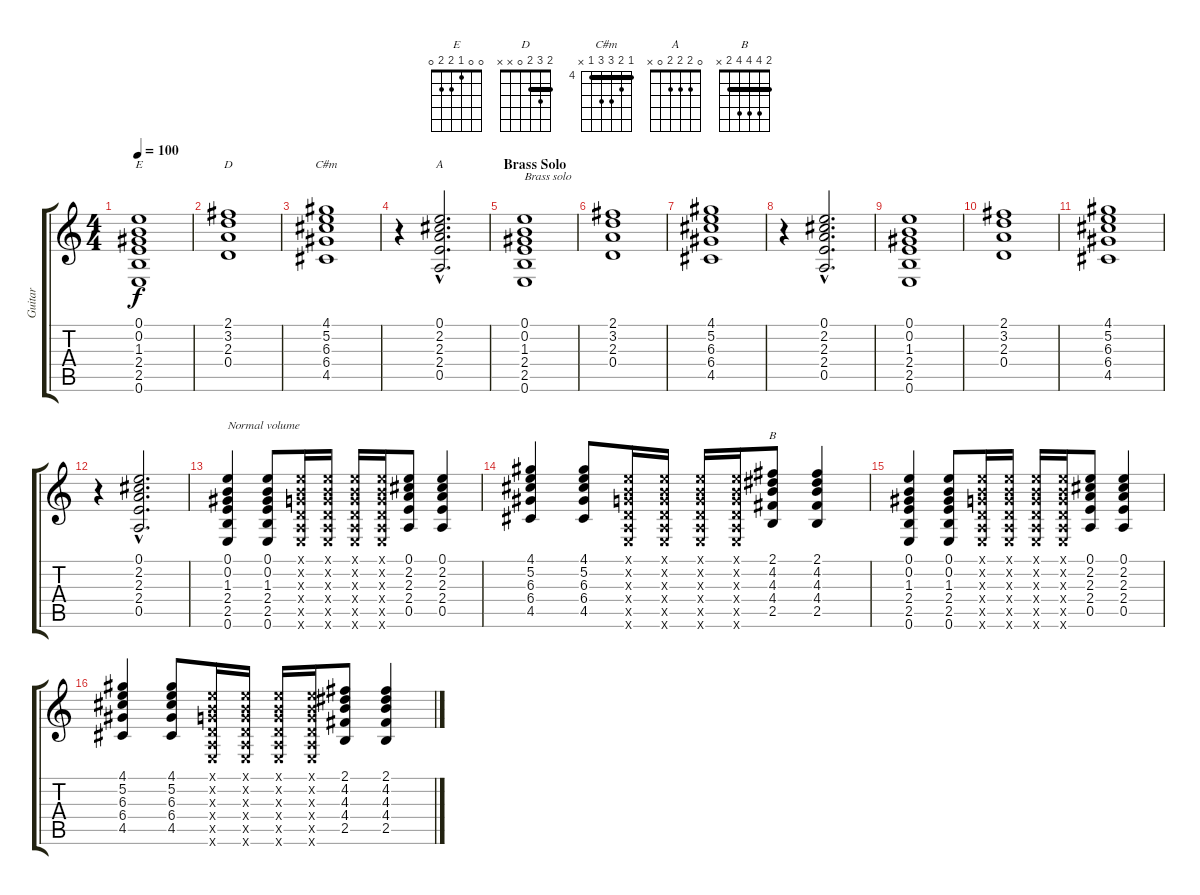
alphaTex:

\track ("Guitar" "Guitar") {instrument overdrivenguitar}
\staff {score tabs}
\tuning (E4 B3 G3 D3 A2 E2) {hide}
\chord ("E" 0 0 1 2 2 0)
\chord ("D" 2 3 2 0 x x) {barre 2}
\chord ("C#m" 4 5 6 6 4 x) {firstfret 4 barre 4}
\chord ("A" 0 2 2 2 0 x)
\chord ("B" 2 4 4 4 2 x) {barre 2}
\ts (4 4)
\tempo 100
\clef g2
\ks c
(0.1 0.2 1.3 2.4 2.5 0.6).1{ch "E" dy f} |
(2.1 3.2 2.3 0.4).1{ch "D"} |
(4.1 5.2 6.3 6.4 4.5).1{ch "C#m"} |
r.4 (0.1{hac} 2.2{hac} 2.3{hac} 2.4{hac} 0.5{hac}).2{d ch "A"} |
\section ("" "Brass Solo")
(0.1 0.2 1.3 2.4 2.5 0.6).1{txt "Brass solo"} |
(2.1 3.2 2.3 0.4).1 |
(4.1 5.2 6.3 6.4 4.5).1 |
r.4 (0.1{hac} 2.2{hac} 2.3{hac} 2.4{hac} 0.5{hac}).2{d} |
(0.1 0.2 1.3 2.4 2.5 0.6).1 |
(2.1 3.2 2.3 0.4).1 |
(4.1 5.2 6.3 6.4 4.5).1 |
r.4 (0.1{hac} 2.2{hac} 2.3{hac} 2.4{hac} 0.5{hac}).2{d} |
(0.1 0.2 1.3 2.4 2.5 0.6).4{txt "Normal volume" volume 13} (0.1 0.2 1.3 2.4 2.5 0.6).8 (0.1{x} 0.2{x} 0.3{x} 0.4{x} 0.5{x} 0.6{x}).16 (0.1{x} 0.2{x} 0.3{x} 0.4{x} 0.5{x} 0.6{x}).16 (0.1{x} 0.2{x} 0.3{x} 0.4{x} 0.5{x} 0.6{x}).16 (0.1{x} 0.2{x} 0.3{x} 0.4{x} 0.5{x} 0.6{x}).16 (0.1 2.2 2.3 2.4 0.5).8 (0.1 2.2 2.3 2.4 0.5).4 |
(4.1 5.2 6.3 6.4 4.5).4 (4.1 5.2 6.3 6.4 4.5).8 (0.1{x} 0.2{x} 0.3{x} 0.4{x} 0.5{x} 0.6{x}).16 (0.1{x} 0.2{x} 0.3{x} 0.4{x} 0.5{x} 0.6{x}).16 (0.1{x} 0.2{x} 0.3{x} 0.4{x} 0.5{x} 0.6{x}).16 (0.1{x} 0.2{x} 0.3{x} 0.4{x} 0.5{x} 0.6{x}).16 (2.1 4.2 4.3 4.4 2.5).8{ch "B"} (2.1 4.2 4.3 4.4 2.5).4 |
(0.1 0.2 1.3 2.4 2.5 0.6).4 (0.1 0.2 1.3 2.4 2.5 0.6).8 (0.1{x} 0.2{x} 0.3{x} 0.4{x} 0.5{x} 0.6{x}).16 (0.1{x} 0.2{x} 0.3{x} 0.4{x} 0.5{x} 0.6{x}).16 (0.1{x} 0.2{x} 0.3{x} 0.4{x} 0.5{x} 0.6{x}).16 (0.1{x} 0.2{x} 0.3{x} 0.4{x} 0.5{x} 0.6{x}).16 (0.1 2.2 2.3 2.4 0.5).8 (0.1 2.2 2.3 2.4 0.5).4 |
(4.1 5.2 6.3 6.4 4.5).4 (4.1 5.2 6.3 6.4 4.5).8 (0.1{x} 0.2{x} 0.3{x} 0.4{x} 0.5{x} 0.6{x}).16 (0.1{x} 0.2{x} 0.3{x} 0.4{x} 0.5{x} 0.6{x}).16 (0.1{x} 0.2{x} 0.3{x} 0.4{x} 0.5{x} 0.6{x}).16 (0.1{x} 0.2{x} 0.3{x} 0.4{x} 0.5{x} 0.6{x}).16 (2.1 4.2 4.3 4.4 2.5).8 (2.1 4.2 4.3 4.4 2.5).4
